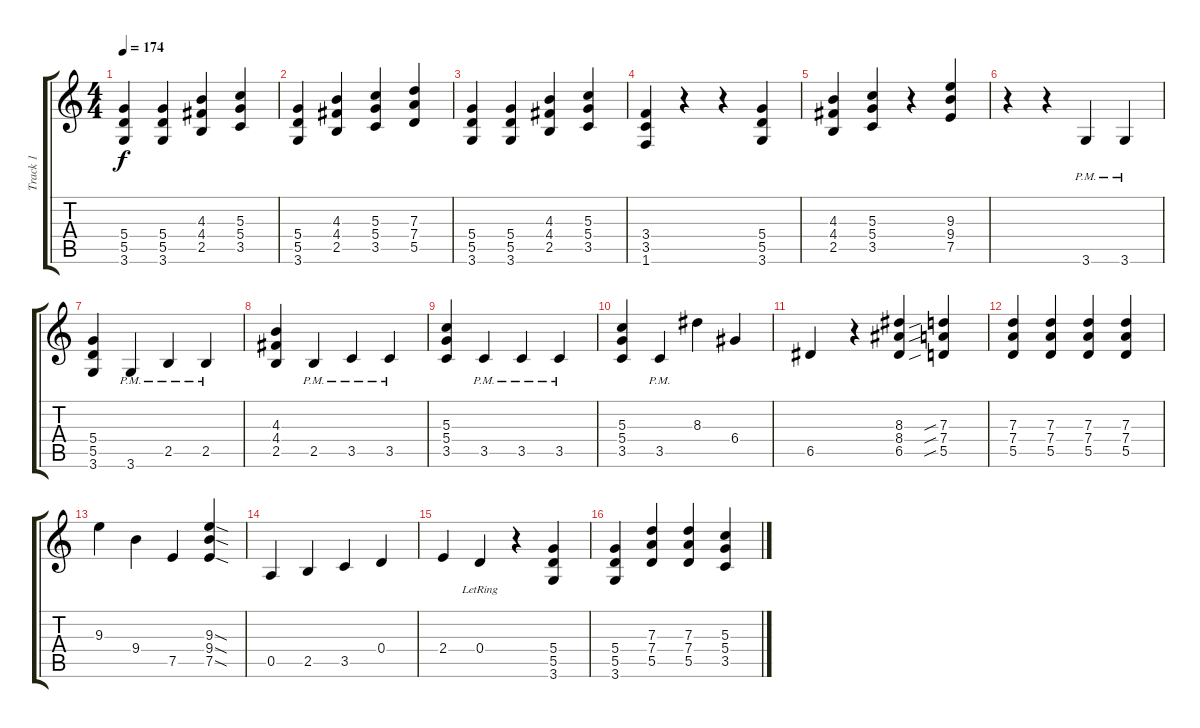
\track ("Track 1" "Track 1") {instrument distortionguitar}
\staff {score tabs}
\tuning (E4 B3 G3 D3 A2 E2) {hide}
\ts (4 4)
\tempo 174
\clef g2
\ks c
(5.4 5.5 3.6).4{dy f} (5.4 5.5 3.6).4 (4.3 4.4 2.5).4 (5.3 5.4 3.5).4 |
(5.4 5.5 3.6).4 (4.3 4.4 2.5).4 (5.3 5.4 3.5).4 (7.3 7.4 5.5).4 |
(5.4 5.5 3.6).4 (5.4 5.5 3.6).4 (4.3 4.4 2.5).4 (5.3 5.4 3.5).4 |
(3.4 3.5 1.6).4 r.4 r.4 (5.4 5.5 3.6).4 |
(4.3 4.4 2.5).4 (5.3 5.4 3.5).4 r.4 (9.3 9.4 7.5).4 |
r.4 r.4 3.6{pm}.4 3.6{pm}.4 |
(5.4 5.5 3.6).4 3.6{pm}.4 2.5{pm}.4 2.5{pm}.4 |
(4.3 4.4 2.5).4 2.5{pm}.4 3.5{pm}.4 3.5{pm}.4 |
(5.3 5.4 3.5).4 3.5{pm}.4 3.5{pm}.4 3.5{pm}.4 |
(5.3 5.4 3.5).4 3.5{pm}.4 8.3.4 6.4.4 |
6.5.4 r.4 (8.3 8.4 6.5).4 (7.3{sib} 7.4{sib} 5.5{sib}).4 |
(7.3 7.4 5.5).4 (7.3 7.4 5.5).4 (7.3 7.4 5.5).4 (7.3 7.4 5.5).4 |
9.3.4 9.4.4 7.5.4 (9.3{sod} 9.4{sod} 7.5{sod}).4 |
0.5.4 2.5.4 3.5.4 0.4.4 |
2.4.4 0.4{lr}.4 r.4 (5.4 5.5 3.6).4 |
(5.4 5.5 3.6).4 (7.3 7.4 5.5).4 (7.3 7.4 5.5).4 (5.3 5.4 3.5).4
